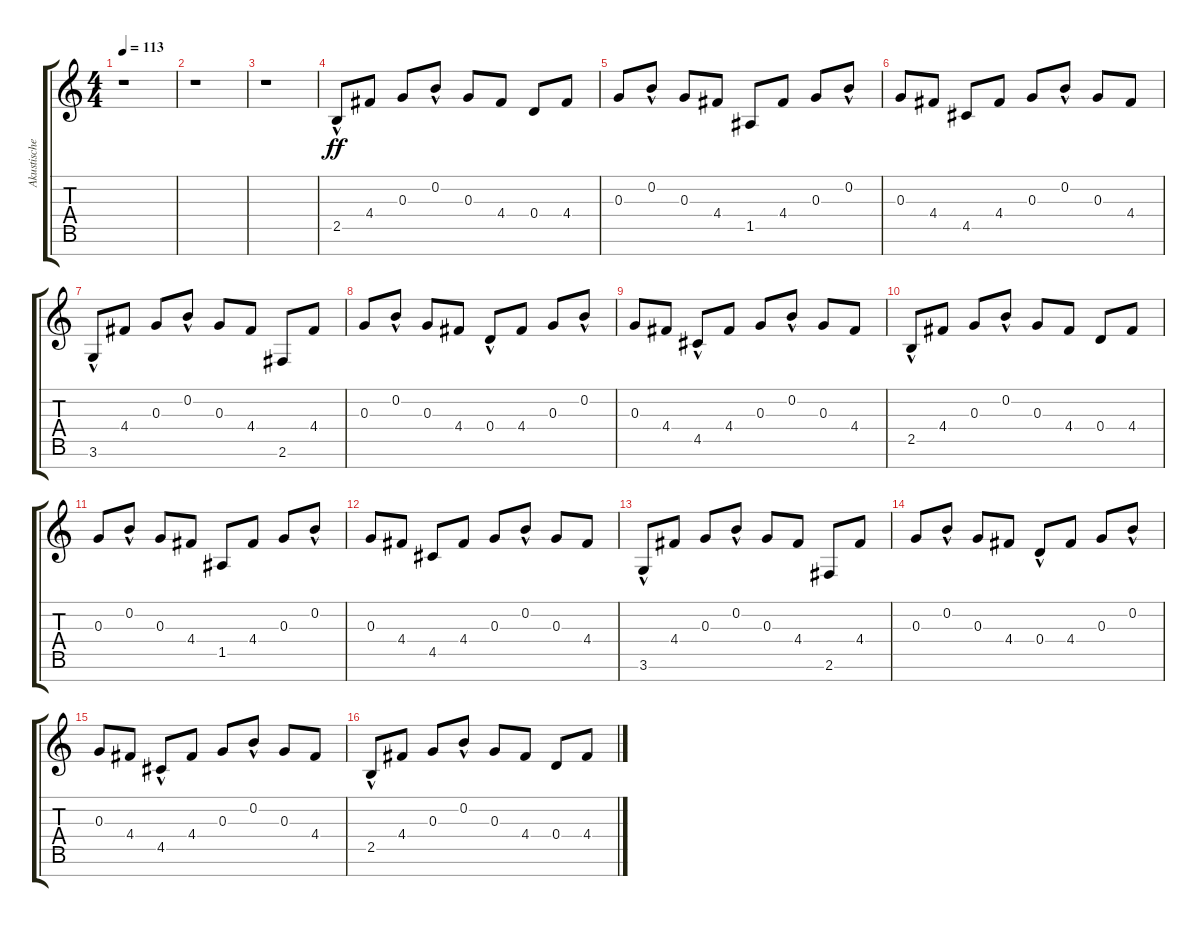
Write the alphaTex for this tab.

\track ("Akustische Gitarre" "Akustische") {instrument acousticguitarsteel}
\staff {score tabs}
\tuning (E4 B3 G3 D3 A2 E2 B1) {hide}
\ts (4 4)
\tempo 113
\clef g2
\ks c
r.1{dy ff instrument acousticguitarsteel} |
r.1 |
r.1 |
2.5{hac}.8 4.4.8 0.3.8 0.2{hac}.8 0.3.8 4.4.8 0.4.8 4.4.8 |
0.3.8 0.2{hac}.8 0.3.8 4.4.8 1.5.8 4.4.8 0.3.8 0.2{hac}.8 |
0.3.8 4.4.8 4.5.8 4.4.8 0.3.8 0.2{hac}.8 0.3.8 4.4.8 |
3.6{hac}.8 4.4.8 0.3.8 0.2{hac}.8 0.3.8 4.4.8 2.6.8 4.4.8 |
0.3.8 0.2{hac}.8 0.3.8 4.4.8 0.4{hac}.8 4.4.8 0.3.8 0.2{hac}.8 |
0.3.8 4.4.8 4.5{hac}.8 4.4.8 0.3.8 0.2{hac}.8 0.3.8 4.4.8 |
2.5{hac}.8 4.4.8 0.3.8 0.2{hac}.8 0.3.8 4.4.8 0.4.8 4.4.8 |
0.3.8 0.2{hac}.8 0.3.8 4.4.8 1.5.8 4.4.8 0.3.8 0.2{hac}.8 |
0.3.8 4.4.8 4.5.8 4.4.8 0.3.8 0.2{hac}.8 0.3.8 4.4.8 |
3.6{hac}.8 4.4.8 0.3.8 0.2{hac}.8 0.3.8 4.4.8 2.6.8 4.4.8 |
0.3.8 0.2{hac}.8 0.3.8 4.4.8 0.4{hac}.8 4.4.8 0.3.8 0.2{hac}.8 |
0.3.8 4.4.8 4.5{hac}.8 4.4.8 0.3.8 0.2{hac}.8 0.3.8 4.4.8 |
2.5{hac}.8 4.4.8 0.3.8 0.2{hac}.8 0.3.8 4.4.8 0.4.8 4.4.8
